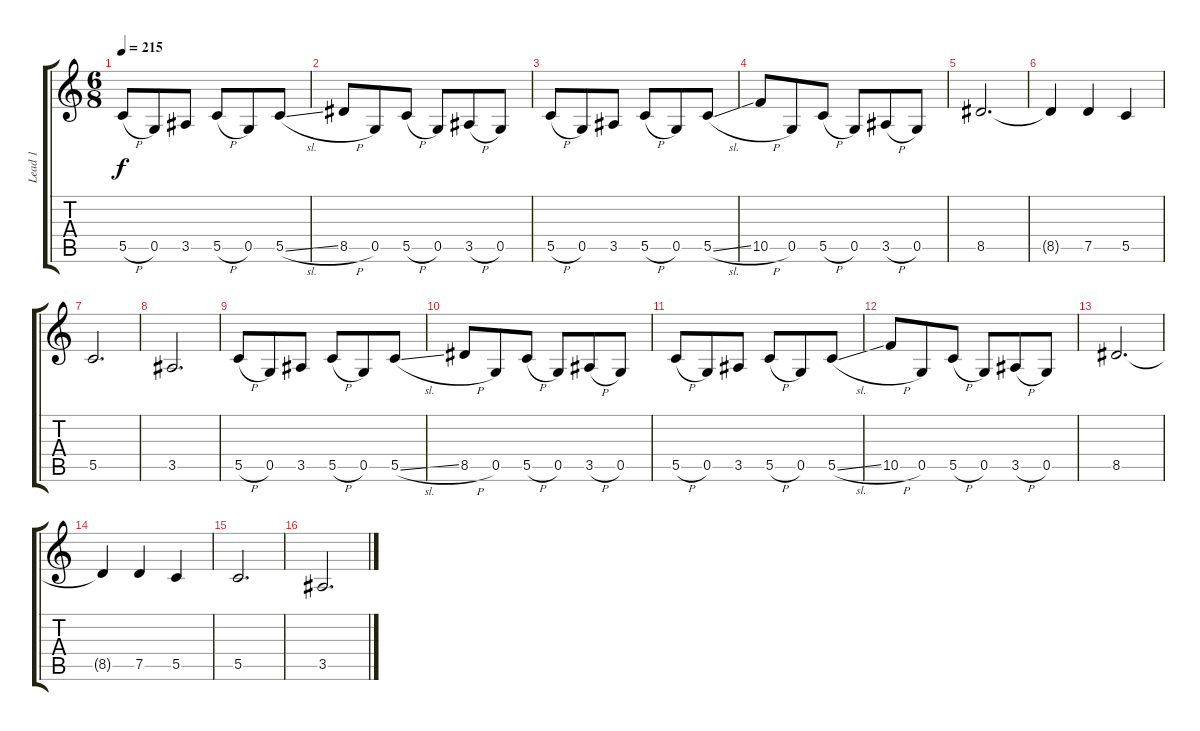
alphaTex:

\track ("Lead 1" "Lead 1") {instrument distortionguitar}
\staff {score tabs}
\tuning (D4 A3 F3 C3 G2 C2) {hide}
\ts (6 8)
\tempo 215
\clef g2
\ks c
5.5{h}.8{dy f} 0.5.8 3.5.8 5.5{h}.8 0.5.8 5.5{sl}.8 |
8.5{h}.8 0.5.8 5.5{h}.8 0.5.8 3.5{h}.8 0.5.8 |
5.5{h}.8 0.5.8 3.5.8 5.5{h}.8 0.5.8 5.5{sl}.8 |
10.5{h}.8 0.5.8 5.5{h}.8 0.5.8 3.5{h}.8 0.5.8 |
8.5.2{d} |
8.5{t}.4 7.5.4 5.5.4 |
5.5.2{d} |
3.5.2{d} |
5.5{h}.8 0.5.8 3.5.8 5.5{h}.8 0.5.8 5.5{sl}.8 |
8.5{h}.8 0.5.8 5.5{h}.8 0.5.8 3.5{h}.8 0.5.8 |
5.5{h}.8 0.5.8 3.5.8 5.5{h}.8 0.5.8 5.5{sl}.8 |
10.5{h}.8 0.5.8 5.5{h}.8 0.5.8 3.5{h}.8 0.5.8 |
8.5.2{d} |
8.5{t}.4 7.5.4 5.5.4 |
5.5.2{d} |
3.5.2{d}
